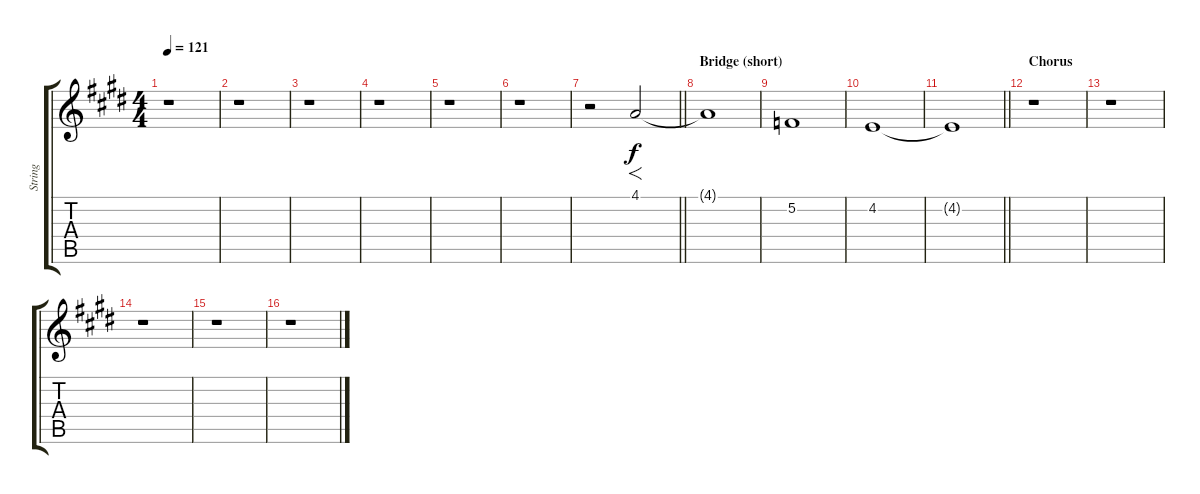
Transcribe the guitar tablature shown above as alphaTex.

\track ("String" "String") {instrument stringensemble2}
\staff {score tabs}
\tuning (F4 C4 Ab3 Eb3 Bb2 F2) {hide}
\ts (4 4)
\tempo 121
\clef g2
\ks c#minor
r.1{dy f} |
r.1 |
r.1 |
r.1 |
r.1 |
r.1 |
\barLineRight lightlight
r.2 4.1.2{f} |
\section ("" "Bridge (short)")
4.1{t}.1 |
5.2.1 |
4.2.1 |
\barLineRight lightlight
4.2{t}.1 |
\section ("" "Chorus")
r.1 |
r.1 |
r.1 |
r.1 |
r.1
